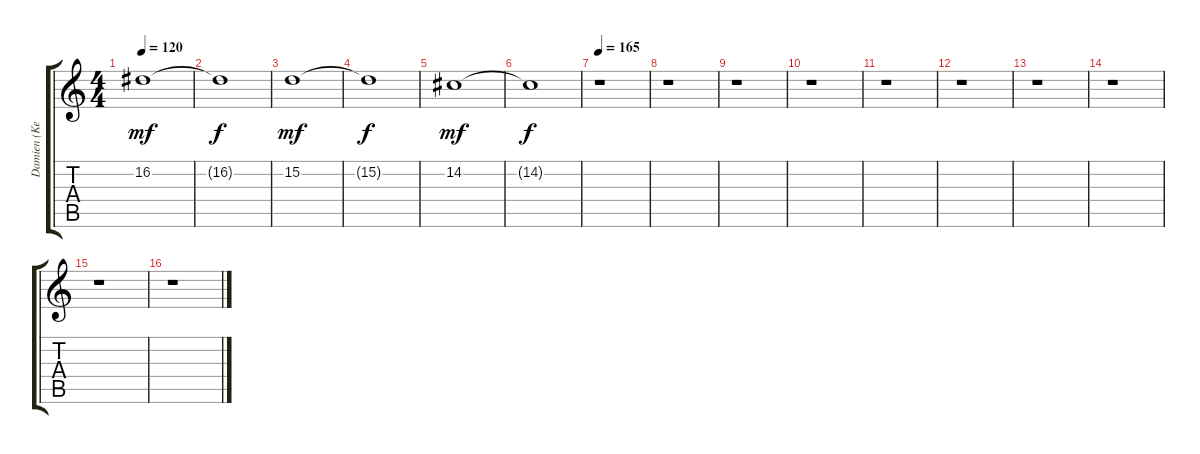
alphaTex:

\track ("Damien (KeybRight)" "Damien (Ke") {instrument pad4choir}
\staff {score tabs}
\tuning (E4 B3 G3 D3 A2 E2) {hide}
\ts (4 4)
\tempo 120
\clef g2
\ks c
16.2.1{dy mf} |
16.2{t}.1{dy f} |
15.2.1{dy mf} |
15.2{t}.1{dy f} |
14.2.1{dy mf} |
14.2{t}.1{dy f} |
\tempo 165
r.1 |
r.1 |
r.1 |
r.1 |
r.1 |
r.1 |
r.1 |
r.1 |
r.1 |
r.1
